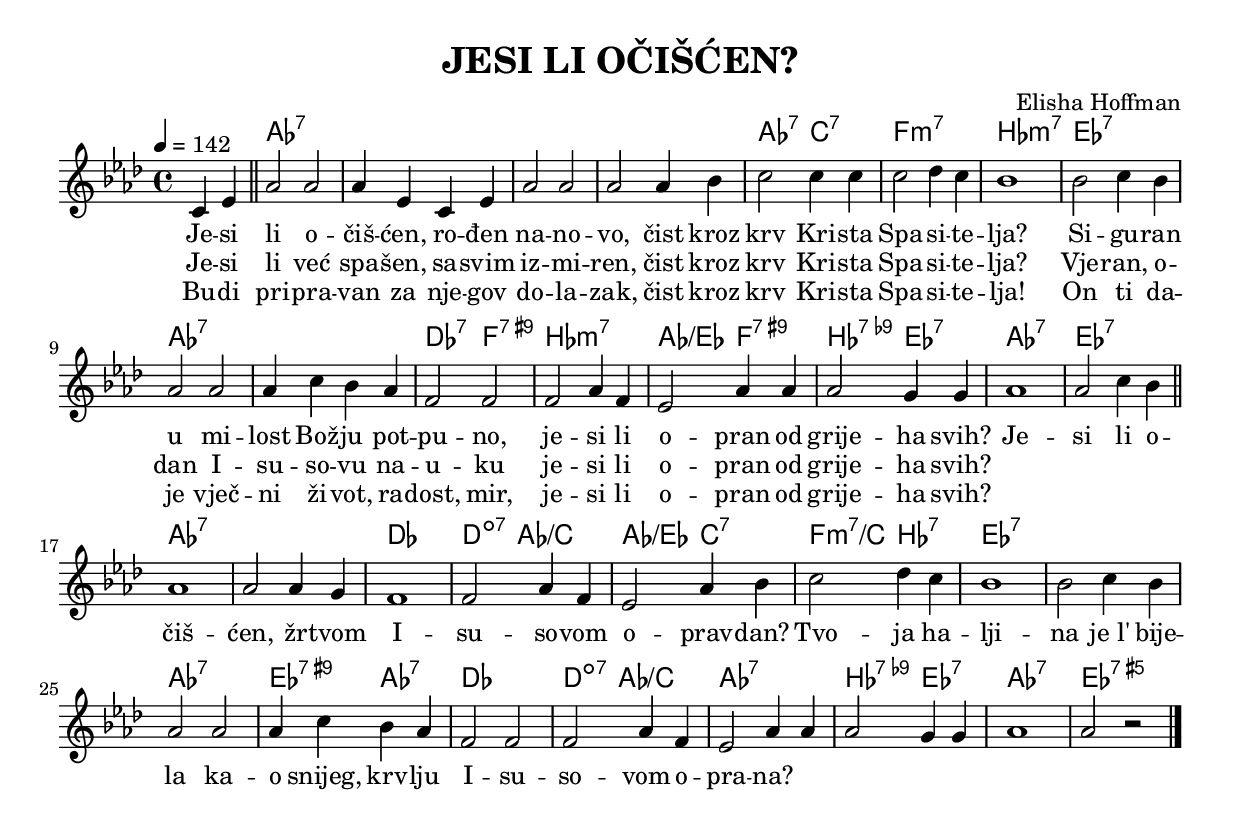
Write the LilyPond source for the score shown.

\version "2.24.1"
\include "deutsch.ly"
jazzChords = {}
aFourL = {}
markMoj = {}
%\include "../config/include.ily"

\layout {
  indent = 0
}

\header {
  titlex = "Farmfest 2023"
  broj = "1"
  title = "JESI LI OČIŠĆEN?"
  composer = "Elisha Hoffman"
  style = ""
  %tagline = \markup { \override #'(font-name . "JohnSans White Pro") \override #'(font-size . -3) { Izvorno: Name, Album } }
}

\paper {
  \aFourL
  %min-systems-per-page = #7
  %annotate-spacing = ##t
  %system-system-spacing.padding = #3.2
  %page-breaking = #ly:one-page-breaking
  %last-bottom-spacing.minimum-distance = #8
}

staffOne = \relative c' {
  \key as \major
  \time 4/4
  \tempo 4 = 142
  \partial 2
  c4 es4 \bar "||" |
  \markMoj as2 as2 |
  as4 es4 c4 es4 |
  as2 as2 |
  as2 as4 b4 |
  c2 c4 c4 |
  c2 des4 c4 |
  b1 |
  b2 c4 b4 |
  as2 as2 |
  as4 c4 b4 as4 |
  f2 f2 |
  f2 as4 f4 |
  es2 as4 as4 |
  as2 g4 g4 |
  as1 |
  as2 c4 b4 \bar "||" |
  \markMoj as1 |
  as2 as4 g4 |
  f1 |
  f2 as4 f4 |
  es2 as4 b4 |
  c2 des4 c4 |
  b1 |
  b2 c4 b4 |
  as2 as2 |
  as4 c4 b4 as4 |
  f2 f2 |
  f2 as4 f4 |
  es2 as4 as4 |
  as2 g4 g4 |
  as1 |
  as2 r2 |
}

harmonyOne = \chordmode  {
  s2 |
  as1:7 |
  s1 |
  s1 |
  s1 |
  as2:7 c2:7 |
  f1:m7 |
  b1:m7 |
  es1:7 |
  as1:7 |
  s1 |
  des2:7 f2:7.9+ |
  b1:m7 |
  as2/es f2:7.9+ |
  b2:9- es2:7 |
  as1:7 |
  es1:7 |
  as1:7 |
  s1 |
  des1 |
  d4:dim7 as2./c |
  as2/es c2:7 |
  f2:m7/c b2:7 |
  es1:7 |
  s1 |
  as1:7 |
  es2:7.9+ as2:7 |
  des1 |
  d4:dim7 as2./c |
  as1:7 |
  b2:9- es2:7 |
  as1:7 |
  es1:7.5+ |
  \bar "|."
}

lyricOneZero = \lyricmode {
  Je -- si 
  li o -- 
  čiš -- ćen, ro -- đen 
  na -- no -- 
  vo, čist kroz 
  krv Kri -- sta 
  Spa -- si -- te -- 
  lja? 
  Si -- gu -- 
  ran u 
  mi -- lost Bož -- ju 
  pot -- pu -- 
  no, je -- si 
  li o -- pran 
  od grije -- ha 
  svih? 
  Je -- si 
  li 
  o -- čiš -- 
  ćen, 
  žr -- tvom 
  I -- su -- so -- 
  vom o -- prav -- 
  dan? 
  Tvo -- ja 
  ha -- lji -- 
  na je l' bije -- la 
  ka -- o 
  snijeg, krv -- lju 
  I -- su -- so -- 
  vom o -- pra -- 
  na? 
}

lyricOneOne = \lyricmode {
  Je -- si 
  li već 
  spa -- šen, sa -- svim 
  iz -- mi -- 
  ren, čist kroz 
  krv Kri -- sta 
  Spa -- si -- te -- 
  lja? 
  Vje -- ran, 
  o -- dan 
  I -- su -- so -- vu 
  na -- u -- 
  ku je -- si 
  li o -- pran 
  od grije -- ha 
  svih? 
}

lyricOneTwo = \lyricmode {
  Bu -- di 
  pri -- pra -- 
  van za nje -- gov 
  do -- la -- 
  zak, čist kroz 
  krv Kri -- sta 
  Spa -- si -- te -- 
  lja! 
  On ti 
  da -- je 
  vječ -- ni ži -- vot, 
  ra -- dost, 
  mir, je -- si 
  li o -- pran 
  od grije -- ha 
  svih? 
}

\score {
    <<
    \new ChordNames { \jazzChords \harmonyOne }
    \new Staff { \staffOne }
    \addlyrics { \lyricOneZero }
    \addlyrics { \lyricOneOne }
    \addlyrics { \lyricOneTwo }
    >>
}
